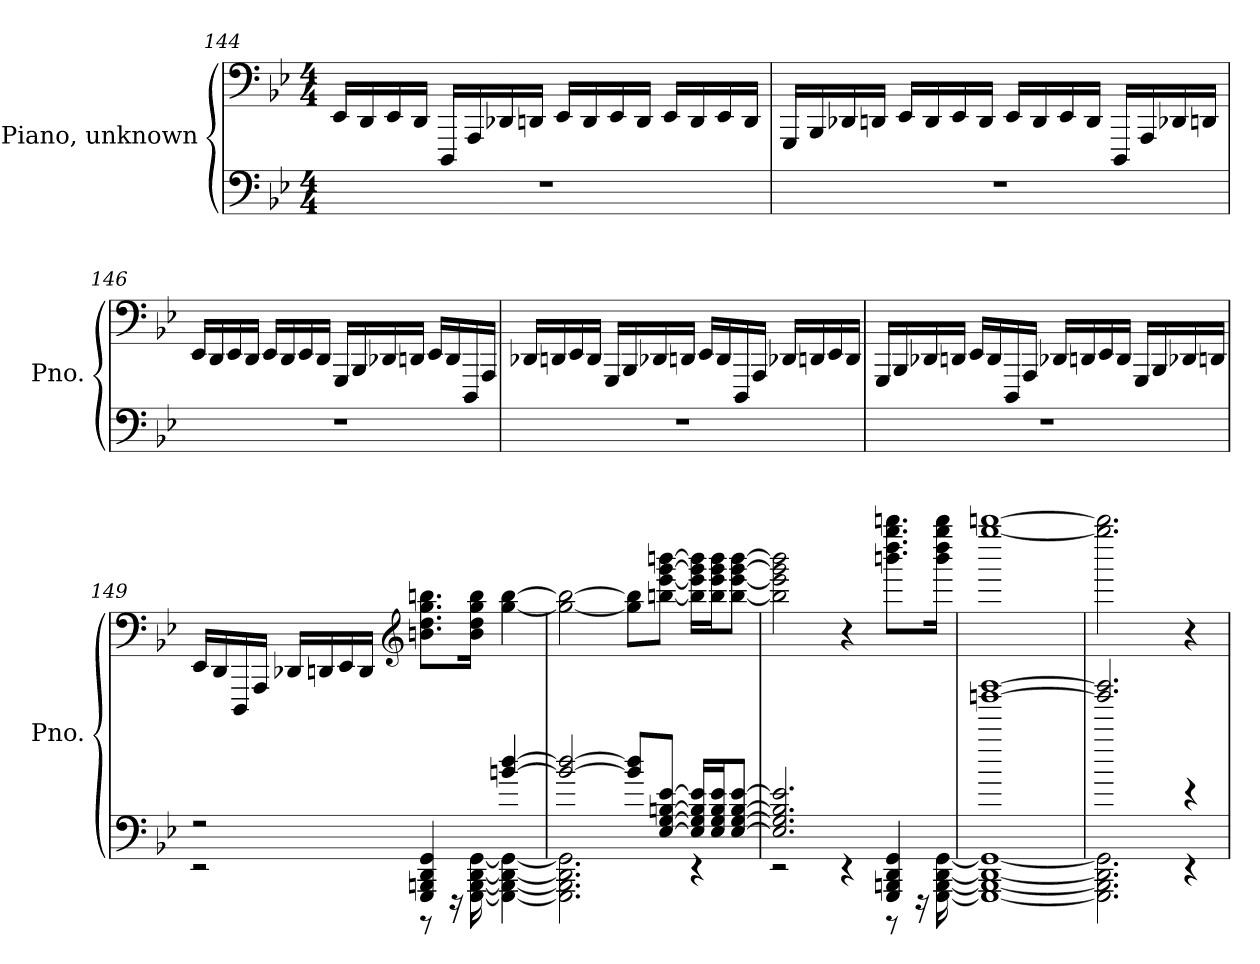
**kern	**kern
*part1	*part1
*staff2	*staff1
*I"Piano, unknown	*
*I'Pno.	*
!!LO:LB:g=z
*clefF4	*clefF4
*k[b-e-]	*k[b-e-]
*M4/4	*M4/4
=144	=144
1r	16EE-/LL
.	16DD/
.	16EE-/
.	16DD/JJ
.	16DDD/LL
.	16AAA/
.	16DD-X/
.	16DDn/JJ
.	16EE-/LL
.	16DD/
.	16EE-/
.	16DD/JJ
.	16EE-/LL
.	16DD/
.	16EE-/
.	16DD/JJ
!!LO:LB:g=z
=145	=145
1r	16GGG/LL
.	16BBB-/
.	16DD-X/
.	16DDn/JJ
.	16EE-/LL
.	16DD/
.	16EE-/
.	16DD/JJ
.	16EE-/LL
.	16DD/
.	16EE-/
.	16DD/JJ
.	16DDD/LL
.	16AAA/
.	16DD-X/
.	16DDn/JJ
!!LO:LB:g=z
=146	=146
1r	16EE-/LL
.	16DD/
.	16EE-/
.	16DD/JJ
.	16EE-/LL
.	16DD/
.	16EE-/
.	16DD/JJ
.	16GGG/LL
.	16BBB-/
.	16DD-X/
.	16DDn/JJ
.	16EE-/LL
.	16DD/
.	16DDD/
.	16AAA/JJ
!!LO:LB:g=z
=147	=147
1r	16DD-X/LL
.	16DDn/
.	16EE-/
.	16DD/JJ
.	16GGG/LL
.	16BBB-/
.	16DD-X/
.	16DDn/JJ
.	16EE-/LL
.	16DD/
.	16DDD/
.	16AAA/JJ
.	16DD-X/LL
.	16DDn/
.	16EE-/
.	16DD/JJ
!!LO:LB:g=z
=148	=148
1r	16GGG/LL
.	16BBB-/
.	16DD-X/
.	16DDn/JJ
.	16EE-/LL
.	16DD/
.	16DDD/
.	16AAA/JJ
.	16DD-X/LL
.	16DDn/
.	16EE-/
.	16DD/JJ
.	16GGG/LL
.	16BBB-/
.	16DD-X/
.	16DDn/JJ
=149	=149
*^	*
2r	2r	16EE-/LL
.	.	16DD/
.	.	16DDD/
.	.	16AAA/JJ
.	.	16DD-X/LL
.	.	16DDn/
.	.	16EE-/
.	.	16DD/JJ
*	*	*clefG2
4GGG/ 4BBBn/ 4DD/ 4GG/	8r	8.bn\ 8.dd\ 8.gg\ 8.bbn\L
.	16r	.
.	[16GGG\ [16BBB\ [16DD\ [16GG\	16b\ 16dd\ 16gg\ 16bb\Jk
[4bn/ [4dd/	4GGG\_ 4BBB\_ 4DD\_ 4GG\_	[4gg\ [4bb\
!!LO:PB:g=z
=150	=150	=150
2b/_ 2dd/_	2.GGG\] 2.BBB\] 2.DD\] 2.GG\]	2gg\_ 2bb\_
8b/] 8dd/]L	.	8gg\] 8bb\]L
[8E-/ [8G/ [8Bn/ [8e-/J	.	[8bbn\ [8eee-\ [8ggg\ [8bbbn\J
16E-/] 16G/] 16B/] 16e-/]LL	4r	16bb\] 16eee-\] 16ggg\] 16bbb\]LL
16E-/ 16G/ 16B/ 16e-/J	.	16bb\ 16eee-\ 16ggg\ 16bbb\J
[8E-/ [8G/ [8B/ [8e-/J	.	[8bb\ [8eee-\ [8ggg\ [8bbb\J
=151	=151	=151
2.E-/] 2.G/] 2.B/] 2.e-/]	2r	2bb\] 2eee-\] 2ggg\] 2bbb\]
.	4r	4r
4GGG/ 4BBBn/ 4DD/ 4GG/	8r	8.bbbn\ 8.dddd\ 8.gggg\ 8.bbbbn\L
.	16r	.
.	[16GGG\ [16BBB\ [16DD\ [16GG\	16bbb\ 16dddd\ 16gggg\ 16bbbb\Jk
=152	=152	=152
[1bbbn [1dddd	1GGG_ 1BBB_ 1DD_ 1GG_	[1gggg [1bbbbn
=153	=153	=153
2.bbb/] 2.dddd/]	2.GGG\] 2.BBB\] 2.DD\] 2.GG\]	2.gggg\] 2.bbbb\]
4r	4r	4r
*v	*v	*
=	=
*-	*-
